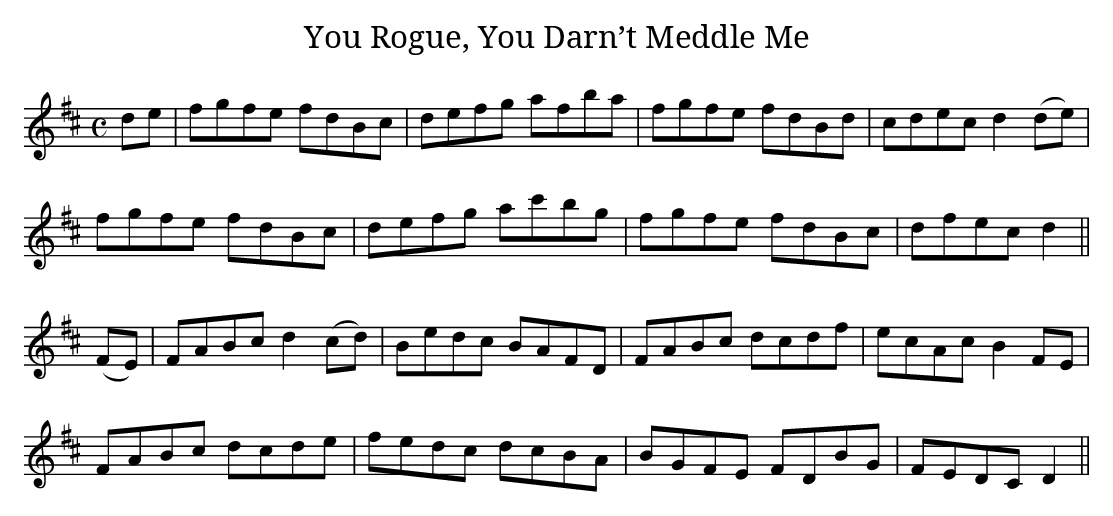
X:1
T:You Rogue, You Darn’t Meddle Me
M:C
L:1/8
K:Bmin
de | fgfe fdBc | defg afba | fgfe fdBd | cdec d2 (de) |
fgfe fdBc |defg ac'bg | fgfe fdBc | dfec d2 ||
(FE) | FABc d2 (cd) | Bedc BAFD |FABc dcdf | ecAc B2 FE |
FABc dcde | fedc dcBA | BGFE FDBG | FEDC D2 ||
